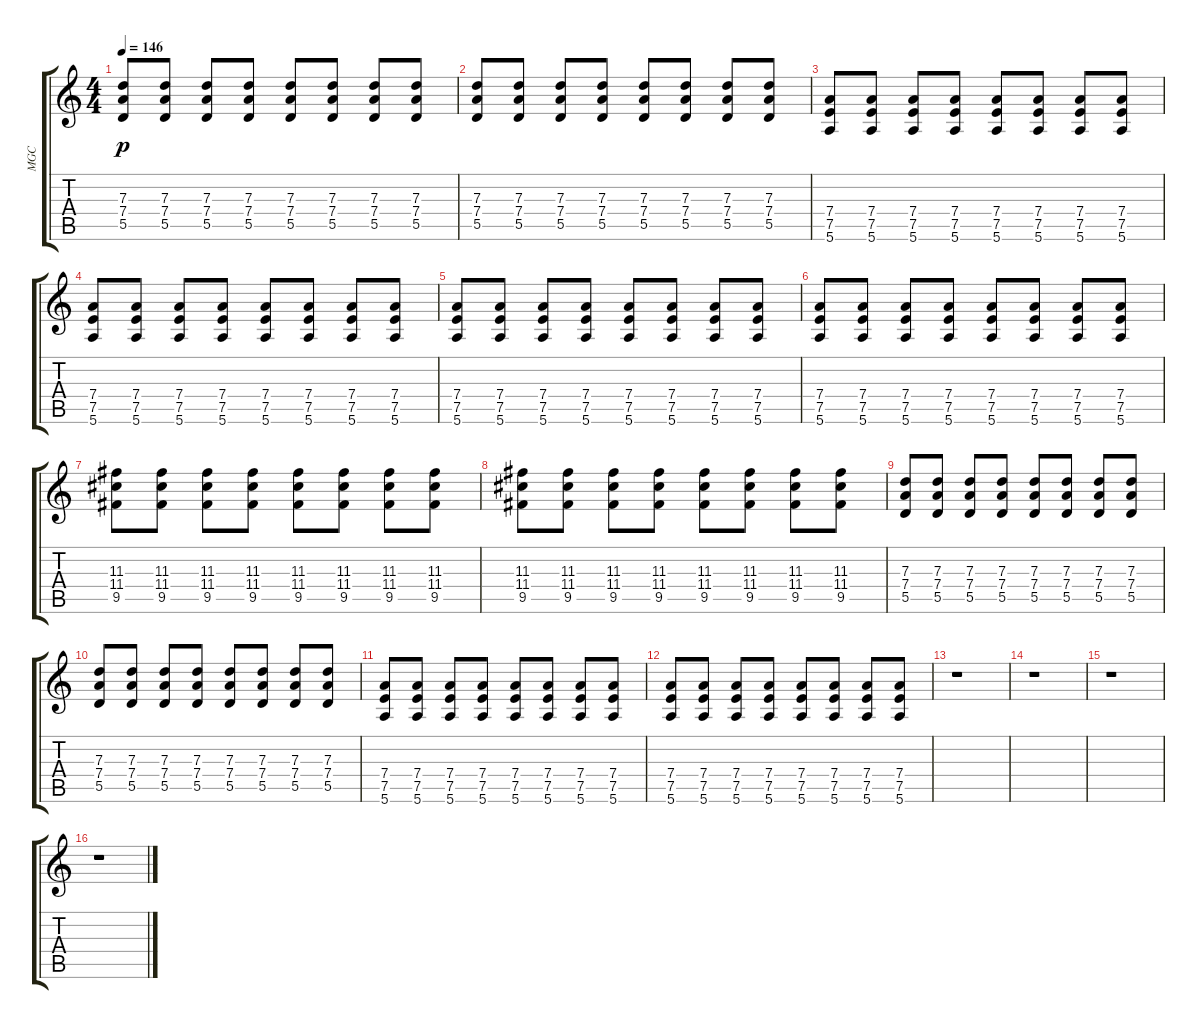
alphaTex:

\track ("MGC" "MGC") {instrument overdrivenguitar}
\staff {score tabs}
\tuning (E4 B3 G3 D3 A2 E2) {hide}
\ts (4 4)
\tempo 146
\clef g2
\ks c
(7.3 7.4 5.5).8{dy p} (7.3 7.4 5.5).8 (7.3 7.4 5.5).8 (7.3 7.4 5.5).8 (7.3 7.4 5.5).8 (7.3 7.4 5.5).8 (7.3 7.4 5.5).8 (7.3 7.4 5.5).8 |
(7.3 7.4 5.5).8 (7.3 7.4 5.5).8 (7.3 7.4 5.5).8 (7.3 7.4 5.5).8 (7.3 7.4 5.5).8 (7.3 7.4 5.5).8 (7.3 7.4 5.5).8 (7.3 7.4 5.5).8 |
(7.4 7.5 5.6).8 (7.4 7.5 5.6).8 (7.4 7.5 5.6).8 (7.4 7.5 5.6).8 (7.4 7.5 5.6).8 (7.4 7.5 5.6).8 (7.4 7.5 5.6).8 (7.4 7.5 5.6).8 |
(7.4 7.5 5.6).8 (7.4 7.5 5.6).8 (7.4 7.5 5.6).8 (7.4 7.5 5.6).8 (7.4 7.5 5.6).8 (7.4 7.5 5.6).8 (7.4 7.5 5.6).8 (7.4 7.5 5.6).8 |
(7.4 7.5 5.6).8 (7.4 7.5 5.6).8 (7.4 7.5 5.6).8 (7.4 7.5 5.6).8 (7.4 7.5 5.6).8 (7.4 7.5 5.6).8 (7.4 7.5 5.6).8 (7.4 7.5 5.6).8 |
(7.4 7.5 5.6).8 (7.4 7.5 5.6).8 (7.4 7.5 5.6).8 (7.4 7.5 5.6).8 (7.4 7.5 5.6).8 (7.4 7.5 5.6).8 (7.4 7.5 5.6).8 (7.4 7.5 5.6).8 |
(11.3 11.4 9.5).8 (11.3 11.4 9.5).8 (11.3 11.4 9.5).8 (11.3 11.4 9.5).8 (11.3 11.4 9.5).8 (11.3 11.4 9.5).8 (11.3 11.4 9.5).8 (11.3 11.4 9.5).8 |
(11.3 11.4 9.5).8 (11.3 11.4 9.5).8 (11.3 11.4 9.5).8 (11.3 11.4 9.5).8 (11.3 11.4 9.5).8 (11.3 11.4 9.5).8 (11.3 11.4 9.5).8 (11.3 11.4 9.5).8 |
(7.3 7.4 5.5).8 (7.3 7.4 5.5).8 (7.3 7.4 5.5).8 (7.3 7.4 5.5).8 (7.3 7.4 5.5).8 (7.3 7.4 5.5).8 (7.3 7.4 5.5).8 (7.3 7.4 5.5).8 |
(7.3 7.4 5.5).8 (7.3 7.4 5.5).8 (7.3 7.4 5.5).8 (7.3 7.4 5.5).8 (7.3 7.4 5.5).8 (7.3 7.4 5.5).8 (7.3 7.4 5.5).8 (7.3 7.4 5.5).8 |
(7.4 7.5 5.6).8 (7.4 7.5 5.6).8 (7.4 7.5 5.6).8 (7.4 7.5 5.6).8 (7.4 7.5 5.6).8 (7.4 7.5 5.6).8 (7.4 7.5 5.6).8 (7.4 7.5 5.6).8 |
(7.4 7.5 5.6).8 (7.4 7.5 5.6).8 (7.4 7.5 5.6).8 (7.4 7.5 5.6).8 (7.4 7.5 5.6).8 (7.4 7.5 5.6).8 (7.4 7.5 5.6).8 (7.4 7.5 5.6).8 |
r.1 |
r.1 |
r.1 |
r.1
